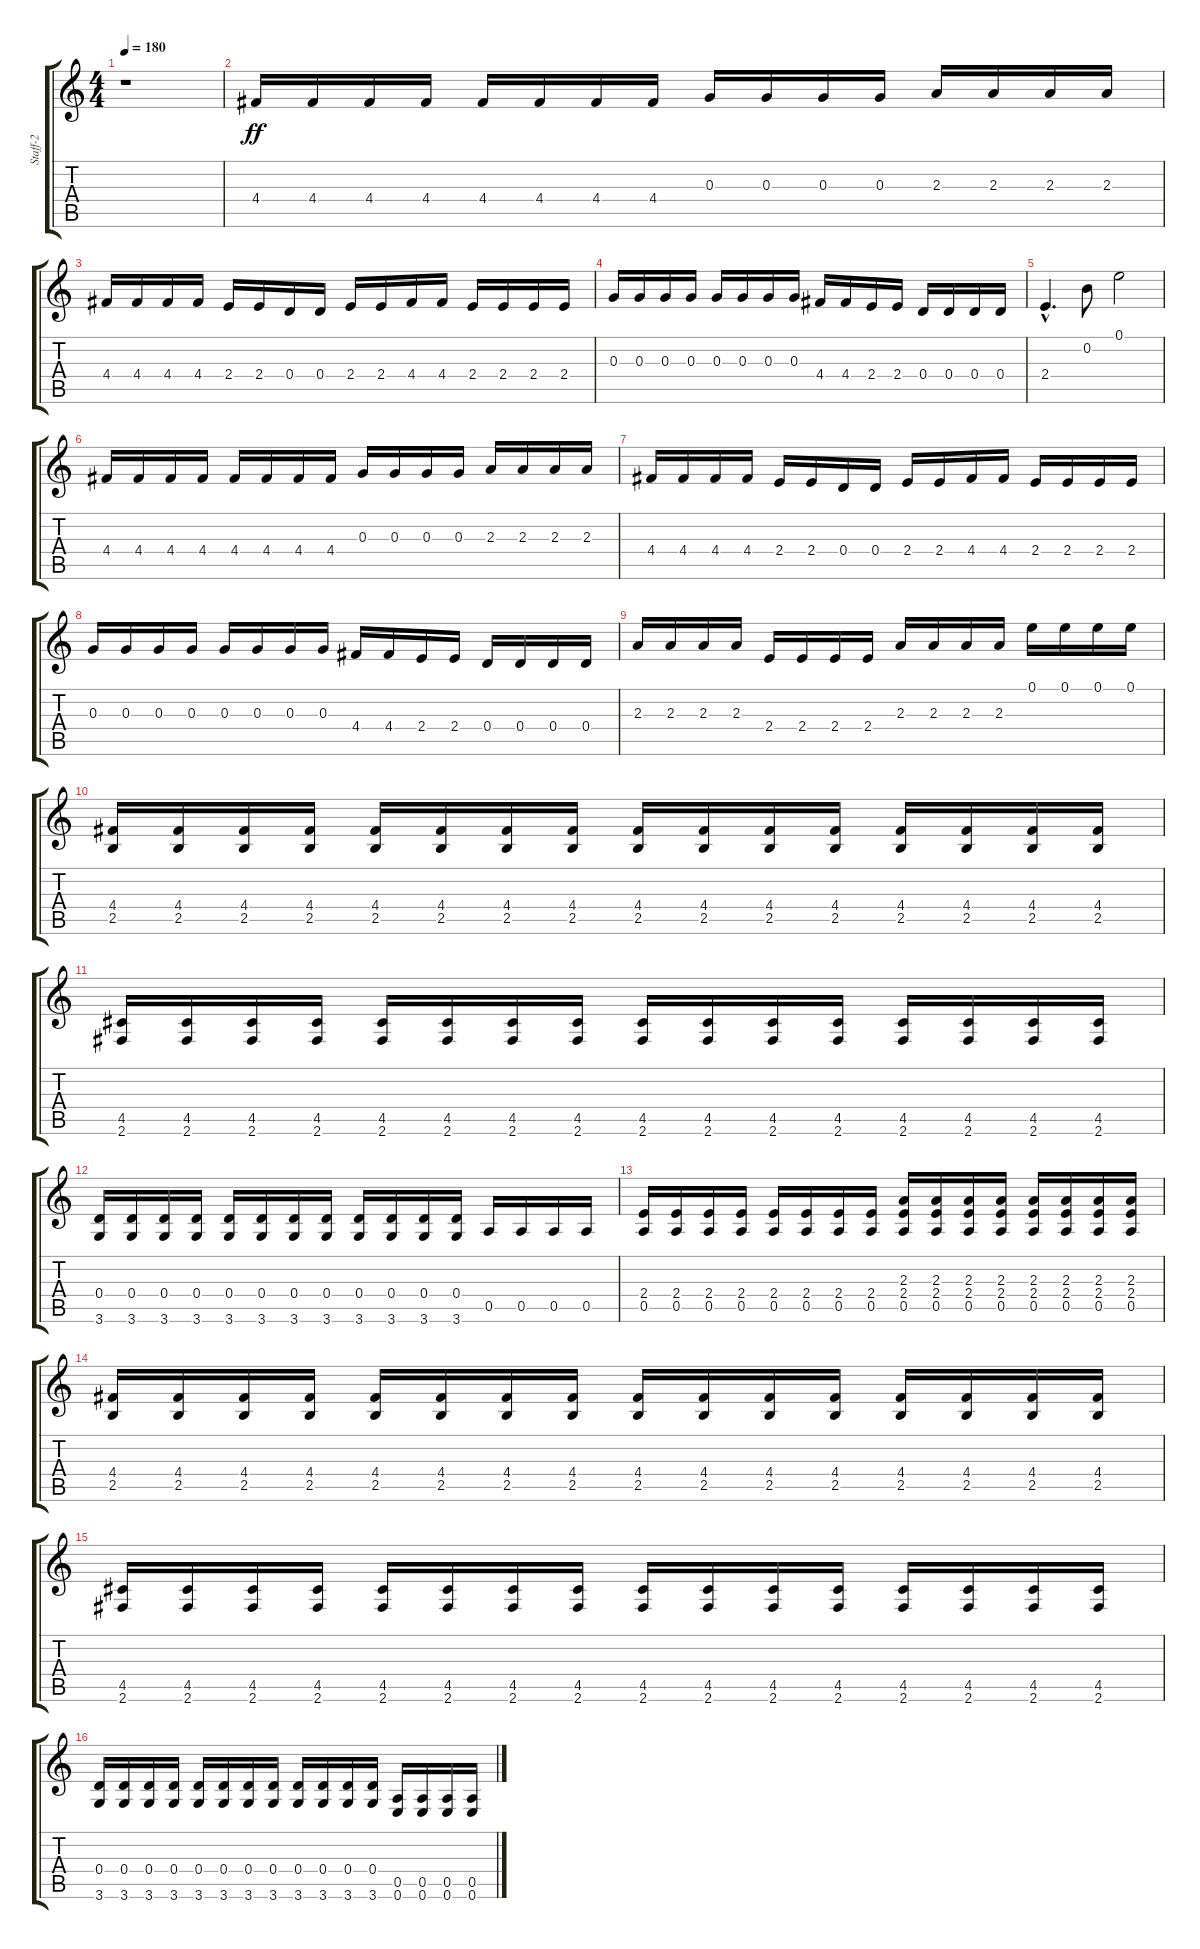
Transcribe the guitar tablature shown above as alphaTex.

\track ("Staff-2" "Staff-2") {instrument overdrivenguitar}
\staff {score tabs}
\tuning (E4 B3 G3 D3 A2 E2) {hide}
\ts (4 4)
\tempo 180
\clef g2
\ks c
r.1{dy ff} |
4.4.16 4.4.16 4.4.16 4.4.16 4.4.16 4.4.16 4.4.16 4.4.16 0.3.16 0.3.16 0.3.16 0.3.16 2.3.16 2.3.16 2.3.16 2.3.16 |
4.4.16 4.4.16 4.4.16 4.4.16 2.4.16 2.4.16 0.4.16 0.4.16 2.4.16 2.4.16 4.4.16 4.4.16 2.4.16 2.4.16 2.4.16 2.4.16 |
0.3.16 0.3.16 0.3.16 0.3.16 0.3.16 0.3.16 0.3.16 0.3.16 4.4.16 4.4.16 2.4.16 2.4.16 0.4.16 0.4.16 0.4.16 0.4.16 |
2.4{hac}.4{d} 0.2.8 0.1.2 |
4.4.16 4.4.16 4.4.16 4.4.16 4.4.16 4.4.16 4.4.16 4.4.16 0.3.16 0.3.16 0.3.16 0.3.16 2.3.16 2.3.16 2.3.16 2.3.16 |
4.4.16 4.4.16 4.4.16 4.4.16 2.4.16 2.4.16 0.4.16 0.4.16 2.4.16 2.4.16 4.4.16 4.4.16 2.4.16 2.4.16 2.4.16 2.4.16 |
0.3.16 0.3.16 0.3.16 0.3.16 0.3.16 0.3.16 0.3.16 0.3.16 4.4.16 4.4.16 2.4.16 2.4.16 0.4.16 0.4.16 0.4.16 0.4.16 |
2.3.16 2.3.16 2.3.16 2.3.16 2.4.16 2.4.16 2.4.16 2.4.16 2.3.16 2.3.16 2.3.16 2.3.16 0.1.16 0.1.16 0.1.16 0.1.16 |
(4.4 2.5).16 (4.4 2.5).16 (4.4 2.5).16 (4.4 2.5).16 (4.4 2.5).16 (4.4 2.5).16 (4.4 2.5).16 (4.4 2.5).16 (4.4 2.5).16 (4.4 2.5).16 (4.4 2.5).16 (4.4 2.5).16 (4.4 2.5).16 (4.4 2.5).16 (4.4 2.5).16 (4.4 2.5).16 |
(4.5 2.6).16 (4.5 2.6).16 (4.5 2.6).16 (4.5 2.6).16 (4.5 2.6).16 (4.5 2.6).16 (4.5 2.6).16 (4.5 2.6).16 (4.5 2.6).16 (4.5 2.6).16 (4.5 2.6).16 (4.5 2.6).16 (4.5 2.6).16 (4.5 2.6).16 (4.5 2.6).16 (4.5 2.6).16 |
(0.4 3.6).16 (0.4 3.6).16 (0.4 3.6).16 (0.4 3.6).16 (0.4 3.6).16 (0.4 3.6).16 (0.4 3.6).16 (0.4 3.6).16 (0.4 3.6).16 (0.4 3.6).16 (0.4 3.6).16 (0.4 3.6).16 0.5.16 0.5.16 0.5.16 0.5.16 |
(2.4 0.5).16 (2.4 0.5).16 (2.4 0.5).16 (2.4 0.5).16 (2.4 0.5).16 (2.4 0.5).16 (2.4 0.5).16 (2.4 0.5).16 (2.3 2.4 0.5).16 (2.3 2.4 0.5).16 (2.3 2.4 0.5).16 (2.3 2.4 0.5).16 (2.3 2.4 0.5).16 (2.3 2.4 0.5).16 (2.3 2.4 0.5).16 (2.3 2.4 0.5).16 |
(4.4 2.5).16 (4.4 2.5).16 (4.4 2.5).16 (4.4 2.5).16 (4.4 2.5).16 (4.4 2.5).16 (4.4 2.5).16 (4.4 2.5).16 (4.4 2.5).16 (4.4 2.5).16 (4.4 2.5).16 (4.4 2.5).16 (4.4 2.5).16 (4.4 2.5).16 (4.4 2.5).16 (4.4 2.5).16 |
(4.5 2.6).16 (4.5 2.6).16 (4.5 2.6).16 (4.5 2.6).16 (4.5 2.6).16 (4.5 2.6).16 (4.5 2.6).16 (4.5 2.6).16 (4.5 2.6).16 (4.5 2.6).16 (4.5 2.6).16 (4.5 2.6).16 (4.5 2.6).16 (4.5 2.6).16 (4.5 2.6).16 (4.5 2.6).16 |
(0.4 3.6).16 (0.4 3.6).16 (0.4 3.6).16 (0.4 3.6).16 (0.4 3.6).16 (0.4 3.6).16 (0.4 3.6).16 (0.4 3.6).16 (0.4 3.6).16 (0.4 3.6).16 (0.4 3.6).16 (0.4 3.6).16 (0.5 0.6).16 (0.5 0.6).16 (0.5 0.6).16 (0.5 0.6).16
